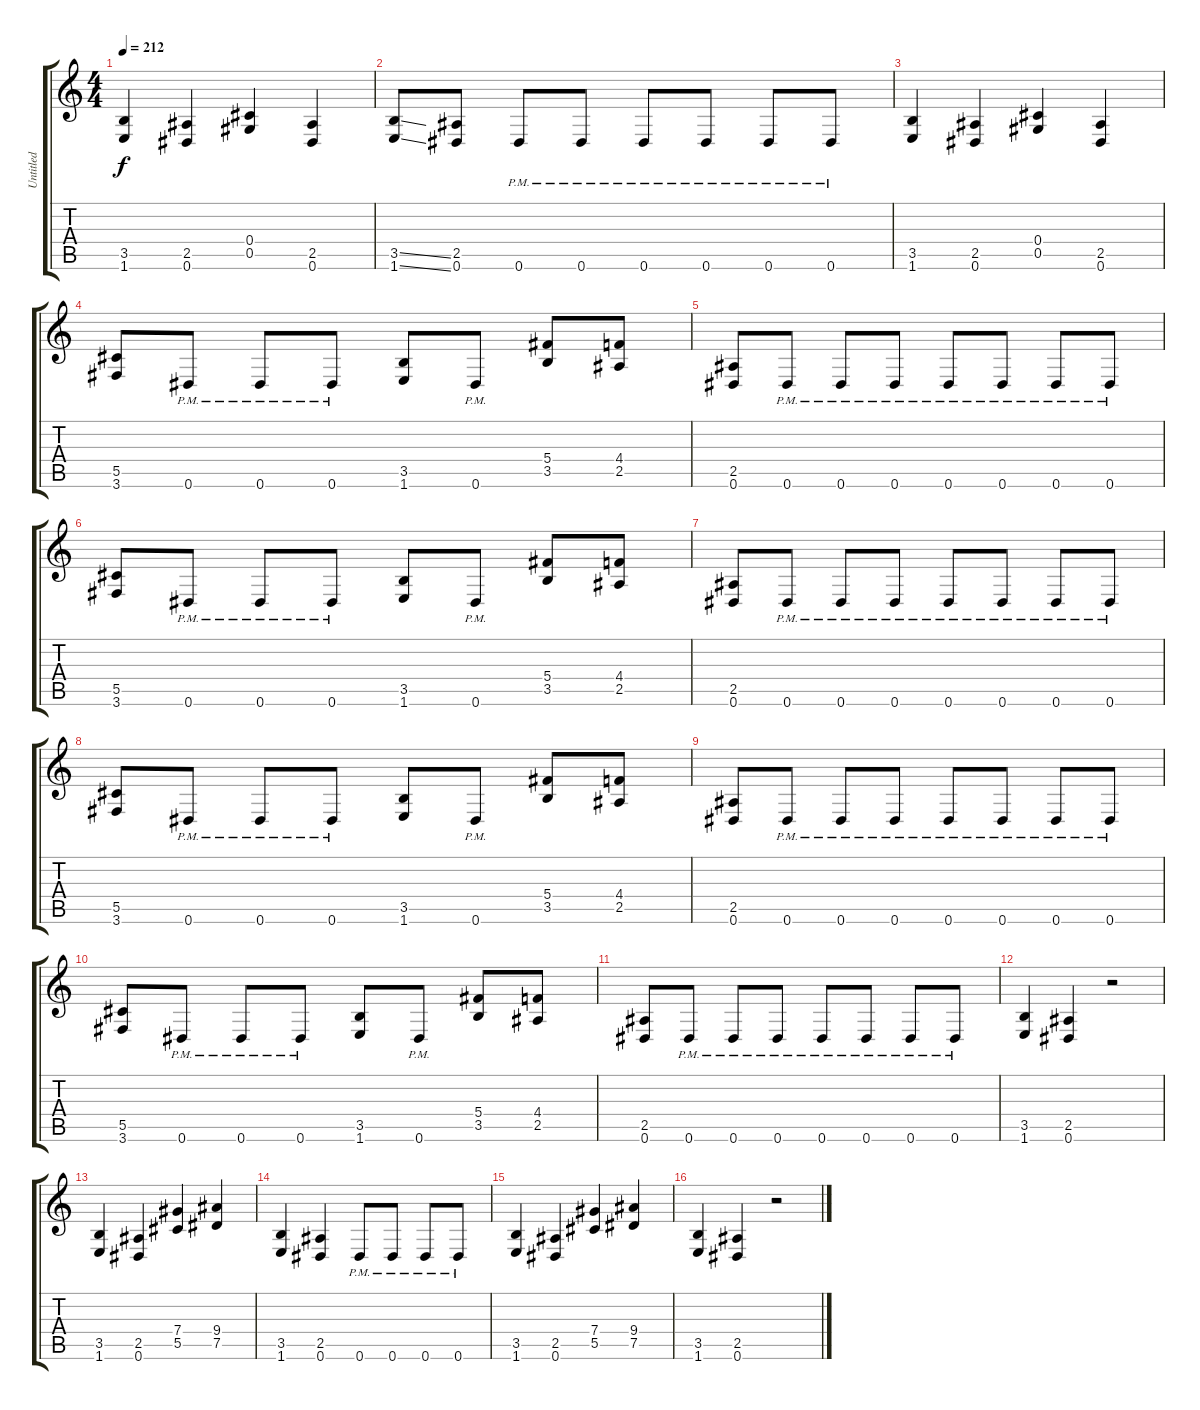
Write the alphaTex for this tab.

\track ("Untitled" "Untitled") {instrument distortionguitar}
\staff {score tabs}
\tuning (Eb4 Bb3 Gb3 Db3 Ab2 Eb2) {hide}
\ts (4 4)
\tempo 212
\clef g2
\ks c
(3.5 1.6).4{dy f} (2.5 0.6).4 (0.4 0.5).4 (2.5 0.6).4 |
(3.5{ss} 1.6{ss}).8 (2.5 0.6).8 0.6{pm}.8 0.6{pm}.8 0.6{pm}.8 0.6{pm}.8 0.6{pm}.8 0.6{pm}.8 |
(3.5 1.6).4 (2.5 0.6).4 (0.4 0.5).4 (2.5 0.6).4 |
(5.5 3.6).8 0.6{pm}.8 0.6{pm}.8 0.6{pm}.8 (3.5 1.6).8 0.6{pm}.8 (5.4 3.5).8 (4.4 2.5).8 |
(2.5 0.6).8 0.6{pm}.8 0.6{pm}.8 0.6{pm}.8 0.6{pm}.8 0.6{pm}.8 0.6{pm}.8 0.6{pm}.8 |
(5.5 3.6).8 0.6{pm}.8 0.6{pm}.8 0.6{pm}.8 (3.5 1.6).8 0.6{pm}.8 (5.4 3.5).8 (4.4 2.5).8 |
(2.5 0.6).8 0.6{pm}.8 0.6{pm}.8 0.6{pm}.8 0.6{pm}.8 0.6{pm}.8 0.6{pm}.8 0.6{pm}.8 |
(5.5 3.6).8 0.6{pm}.8 0.6{pm}.8 0.6{pm}.8 (3.5 1.6).8 0.6{pm}.8 (5.4 3.5).8 (4.4 2.5).8 |
(2.5 0.6).8 0.6{pm}.8 0.6{pm}.8 0.6{pm}.8 0.6{pm}.8 0.6{pm}.8 0.6{pm}.8 0.6{pm}.8 |
(5.5 3.6).8 0.6{pm}.8 0.6{pm}.8 0.6{pm}.8 (3.5 1.6).8 0.6{pm}.8 (5.4 3.5).8 (4.4 2.5).8 |
(2.5 0.6).8 0.6{pm}.8 0.6{pm}.8 0.6{pm}.8 0.6{pm}.8 0.6{pm}.8 0.6{pm}.8 0.6{pm}.8 |
(3.5 1.6).4 (2.5 0.6).4 r.2 |
(3.5 1.6).4 (2.5 0.6).4 (7.4 5.5).4 (9.4 7.5).4 |
(3.5 1.6).4 (2.5 0.6).4 0.6{pm}.8 0.6{pm}.8 0.6{pm}.8 0.6{pm}.8 |
(3.5 1.6).4 (2.5 0.6).4 (7.4 5.5).4 (9.4 7.5).4 |
(3.5 1.6).4 (2.5 0.6).4 r.2
